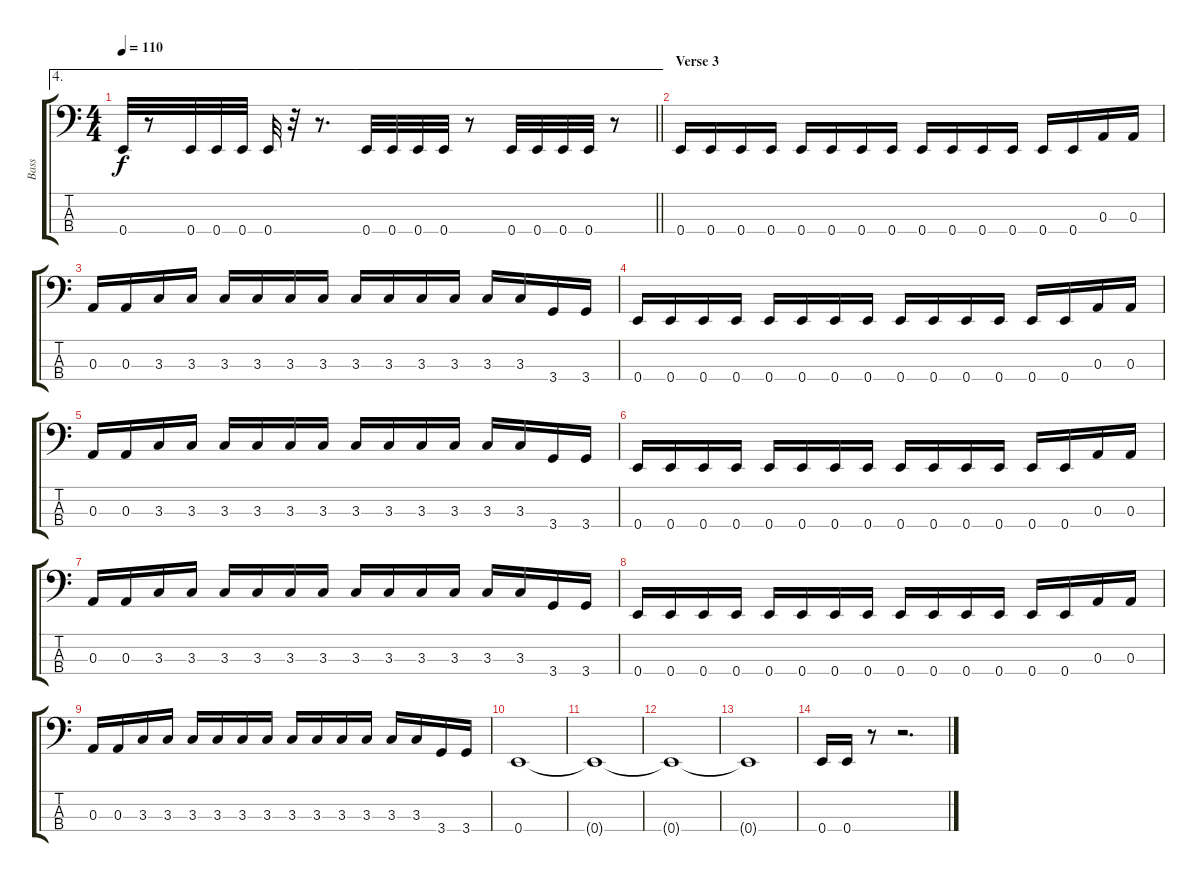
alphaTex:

\track ("Bass" "Bass") {instrument electricbassfinger}
\staff {score tabs}
\tuning (G2 D2 A1 E1) {hide}
\ae 4
\ts (4 4)
\tempo 110
\clef f4
\barLineRight lightlight
\ks c
0.4.32{dy f} r.8 0.4.32 0.4.32 0.4.32 0.4.32 r.32 r.8{d} 0.4.32 0.4.32 0.4.32 0.4.32 r.8 0.4.32 0.4.32 0.4.32 0.4.32 r.8 |
\section ("" "Verse 3")
0.4.16 0.4.16 0.4.16 0.4.16 0.4.16 0.4.16 0.4.16 0.4.16 0.4.16 0.4.16 0.4.16 0.4.16 0.4.16 0.4.16 0.3.16 0.3.16 |
0.3.16 0.3.16 3.3.16 3.3.16 3.3.16 3.3.16 3.3.16 3.3.16 3.3.16 3.3.16 3.3.16 3.3.16 3.3.16 3.3.16 3.4.16 3.4.16 |
0.4.16 0.4.16 0.4.16 0.4.16 0.4.16 0.4.16 0.4.16 0.4.16 0.4.16 0.4.16 0.4.16 0.4.16 0.4.16 0.4.16 0.3.16 0.3.16 |
0.3.16 0.3.16 3.3.16 3.3.16 3.3.16 3.3.16 3.3.16 3.3.16 3.3.16 3.3.16 3.3.16 3.3.16 3.3.16 3.3.16 3.4.16 3.4.16 |
0.4.16 0.4.16 0.4.16 0.4.16 0.4.16 0.4.16 0.4.16 0.4.16 0.4.16 0.4.16 0.4.16 0.4.16 0.4.16 0.4.16 0.3.16 0.3.16 |
0.3.16 0.3.16 3.3.16 3.3.16 3.3.16 3.3.16 3.3.16 3.3.16 3.3.16 3.3.16 3.3.16 3.3.16 3.3.16 3.3.16 3.4.16 3.4.16 |
0.4.16 0.4.16 0.4.16 0.4.16 0.4.16 0.4.16 0.4.16 0.4.16 0.4.16 0.4.16 0.4.16 0.4.16 0.4.16 0.4.16 0.3.16 0.3.16 |
0.3.16 0.3.16 3.3.16 3.3.16 3.3.16 3.3.16 3.3.16 3.3.16 3.3.16 3.3.16 3.3.16 3.3.16 3.3.16 3.3.16 3.4.16 3.4.16 |
0.4.1 |
0.4{t}.1 |
0.4{t}.1 |
0.4{t}.1 |
0.4.16 0.4.16 r.8 r.2{d}
